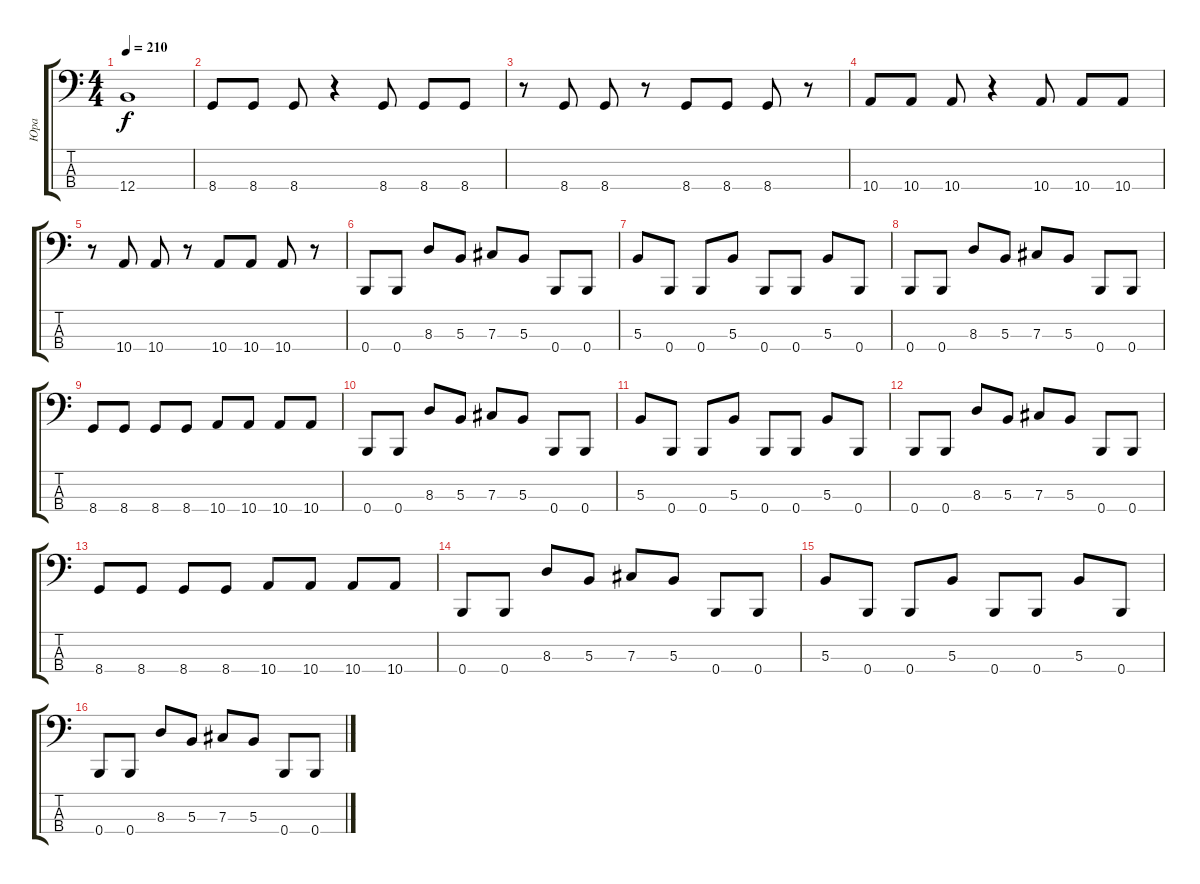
\track ("Юра" "Юра") {instrument acousticbass}
\staff {score tabs}
\tuning (E2 B1 Gb1 B0) {hide}
\ts (4 4)
\tempo 210
\clef f4
\ks c
12.4{t}.1{dy f} |
8.4.8 8.4.8 8.4.8 r.4 8.4.8 8.4.8 8.4.8 |
r.8 8.4.8 8.4.8 r.8 8.4.8 8.4.8 8.4.8 r.8 |
10.4.8 10.4.8 10.4.8 r.4 10.4.8 10.4.8 10.4.8 |
r.8 10.4.8 10.4.8 r.8 10.4.8 10.4.8 10.4.8 r.8 |
0.4.8 0.4.8 8.3.8 5.3.8 7.3.8 5.3.8 0.4.8 0.4.8 |
5.3.8 0.4.8 0.4.8 5.3.8 0.4.8 0.4.8 5.3.8 0.4.8 |
0.4.8 0.4.8 8.3.8 5.3.8 7.3.8 5.3.8 0.4.8 0.4.8 |
8.4.8 8.4.8 8.4.8 8.4.8 10.4.8 10.4.8 10.4.8 10.4.8 |
0.4.8 0.4.8 8.3.8 5.3.8 7.3.8 5.3.8 0.4.8 0.4.8 |
5.3.8 0.4.8 0.4.8 5.3.8 0.4.8 0.4.8 5.3.8 0.4.8 |
0.4.8 0.4.8 8.3.8 5.3.8 7.3.8 5.3.8 0.4.8 0.4.8 |
8.4.8 8.4.8 8.4.8 8.4.8 10.4.8 10.4.8 10.4.8 10.4.8 |
0.4.8 0.4.8 8.3.8 5.3.8 7.3.8 5.3.8 0.4.8 0.4.8 |
5.3.8 0.4.8 0.4.8 5.3.8 0.4.8 0.4.8 5.3.8 0.4.8 |
0.4.8 0.4.8 8.3.8 5.3.8 7.3.8 5.3.8 0.4.8 0.4.8
